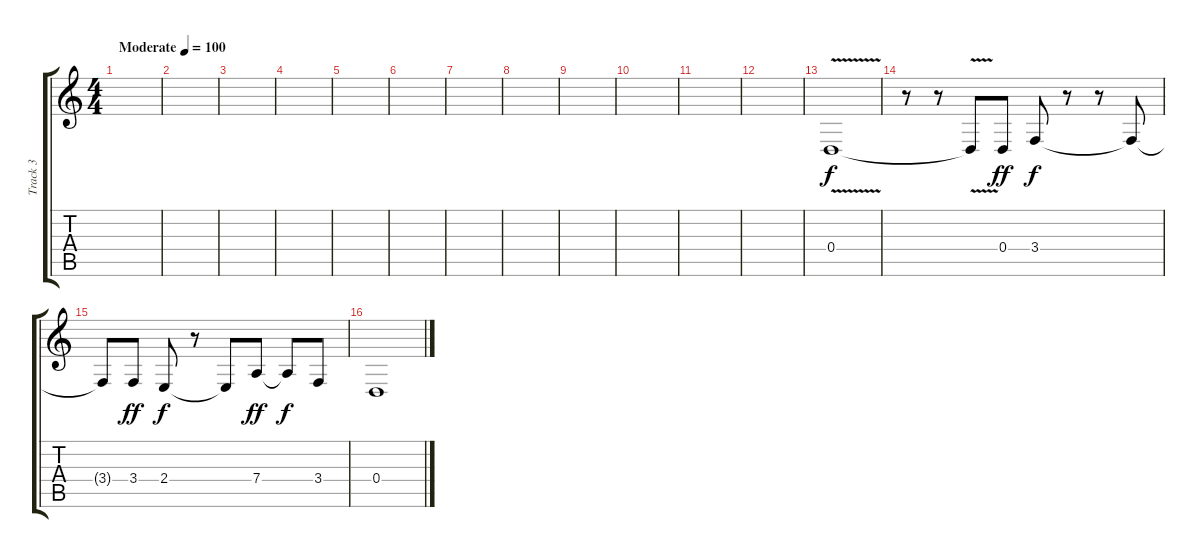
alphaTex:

\track ("Track 3" "Track 3") {instrument stringensemble1}
\staff {score tabs}
\tuning (E4 B3 G3 D3 A2 E2) {hide}
\ts (4 4)
\tempo (100 "Moderate")
\clef g2
\ks c
|
|
|
|
|
|
|
|
|
|
|
|
0.4{v}.1 |
r.8 r.8 0.4{t}.8 0.4.8{dy ff} 3.4.8{dy f} r.8 r.8 3.4{t}.8 |
3.4{t}.8 3.4.8{dy ff} 2.4.8{dy f} r.8 2.4{t}.8 7.4.8{dy ff} 7.4{t}.8{dy f} 3.4.8 |
0.4.1
